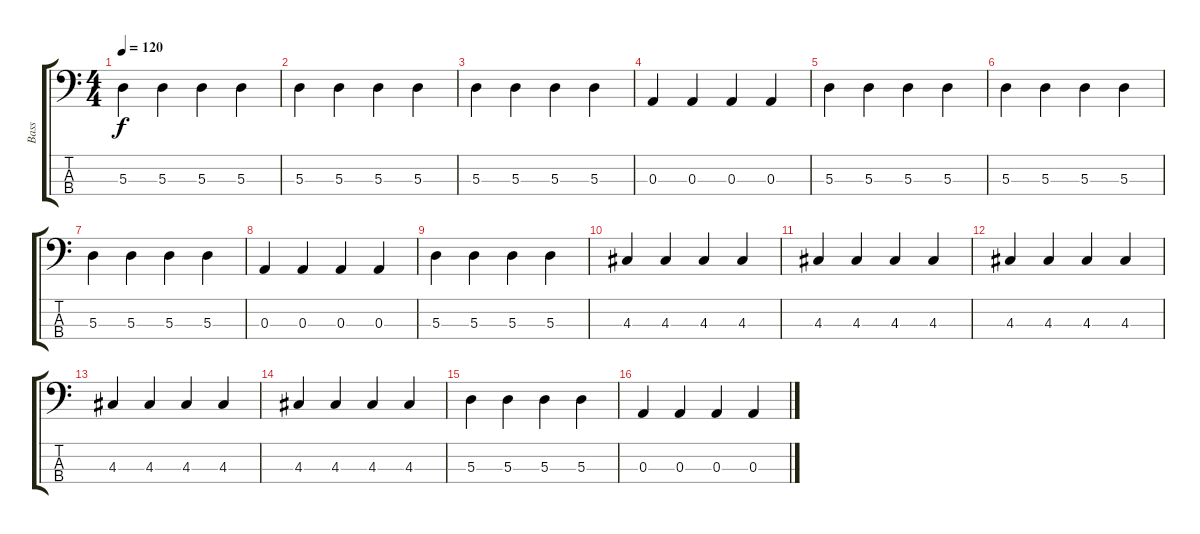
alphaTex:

\track ("Bass" "Bass") {instrument electricbasspick}
\staff {score tabs}
\tuning (G2 D2 A1 E1) {hide}
\ts (4 4)
\tempo 120
\clef f4
\ks c
5.3.4{dy f} 5.3.4 5.3.4 5.3.4 |
5.3.4 5.3.4 5.3.4 5.3.4 |
5.3.4 5.3.4 5.3.4 5.3.4 |
0.3.4 0.3.4 0.3.4 0.3.4 |
5.3.4 5.3.4 5.3.4 5.3.4 |
5.3.4 5.3.4 5.3.4 5.3.4 |
5.3.4 5.3.4 5.3.4 5.3.4 |
0.3.4 0.3.4 0.3.4 0.3.4 |
5.3.4 5.3.4 5.3.4 5.3.4 |
4.3.4 4.3.4 4.3.4 4.3.4 |
4.3.4 4.3.4 4.3.4 4.3.4 |
4.3.4 4.3.4 4.3.4 4.3.4 |
4.3.4 4.3.4 4.3.4 4.3.4 |
4.3.4 4.3.4 4.3.4 4.3.4 |
5.3.4 5.3.4 5.3.4 5.3.4 |
0.3.4 0.3.4 0.3.4 0.3.4
